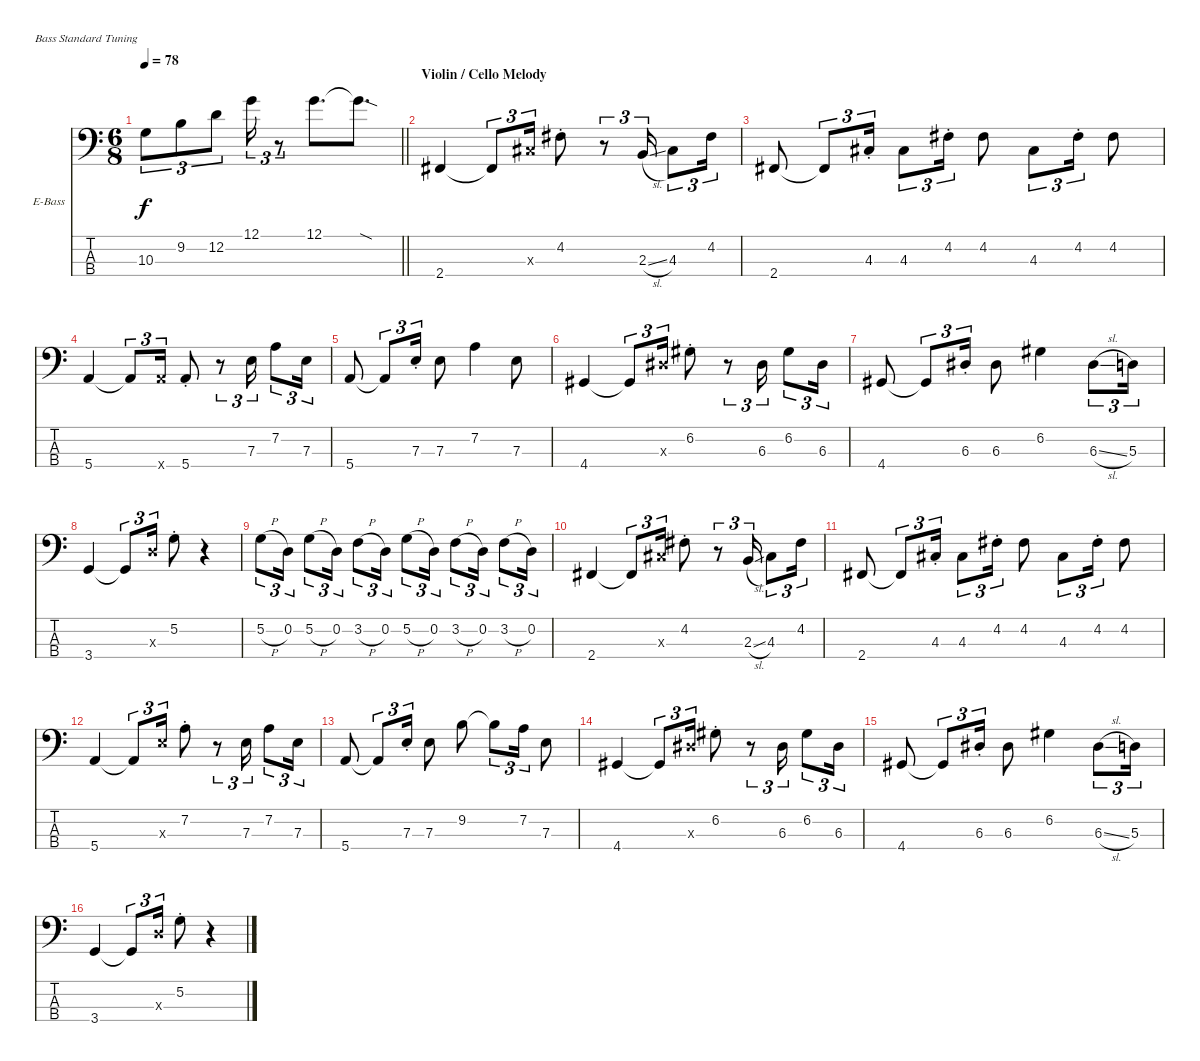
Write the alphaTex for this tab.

\bracketExtendMode nobrackets
\firstSystemTrackNameOrientation horizontal
\otherSystemsTrackNameOrientation horizontal
\track ("Martin Mendez" "E-Bass") {instrument electricbasspick}
\staff {score tabs}
\tuning (G2 D2 A1 E1)
\ts (6 8)
\tempo 78
\clef f4
\barLineRight lightlight
\ks c
10.3.8{tu (3 2) dy f} 9.2.8{tu (3 2)} 12.2.8{tu (3 2)} 12.1.16{tu (3 2)} r.8{tu (3 2)} 12.1.8{d} 12.1{sod t}.8{d} |
\section ("" "Violin / Cello Melody")
2.4.4 2.4{t}.8{tu (3 2)} 4.3{x}.16{tu (3 2)} 4.2{st}.8 r.8{tu (3 2)} 2.3{sl}.16{tu (3 2)} 4.3.8{tu (3 2)} 4.2.16{tu (3 2)} |
2.4.8 2.4{t}.8{tu (3 2)} 4.3{st}.16{tu (3 2)} 4.3.8{tu (3 2)} 4.2{st}.16{tu (3 2)} 4.2.8 4.3.8{tu (3 2)} 4.2{st}.16{tu (3 2)} 4.2.8 |
5.4.4 5.4{t}.8{tu (3 2)} 5.4{x}.16{tu (3 2)} 5.4{st}.8 r.8{tu (3 2)} 7.3.16{tu (3 2)} 7.2.8{tu (3 2)} 7.3.16{tu (3 2)} |
5.4.8 5.4{t}.8{tu (3 2)} 7.3{st}.16{tu (3 2)} 7.3.8 7.2.4 7.3.8 |
4.4.4 4.4{t}.8{tu (3 2)} 6.3{x}.16{tu (3 2)} 6.2{st}.8 r.8{tu (3 2)} 6.3.16{tu (3 2)} 6.2.8{tu (3 2)} 6.3.16{tu (3 2)} |
4.4.8 4.4{t}.8{tu (3 2)} 6.3{st}.16{tu (3 2)} 6.3.8 6.2.4 6.3{sl}.8{tu (3 2)} 5.3.16{tu (3 2)} |
3.4.4 3.4{t}.8{tu (3 2)} 5.3{x}.16{tu (3 2)} 5.2{st}.8 r.4 |
5.2{h}.8{tu (3 2)} 0.2.16{tu (3 2)} 5.2{h}.8{tu (3 2)} 0.2.16{tu (3 2)} 3.2{h}.8{tu (3 2)} 0.2.16{tu (3 2)} 5.2{h}.8{tu (3 2)} 0.2.16{tu (3 2)} 3.2{h}.8{tu (3 2)} 0.2.16{tu (3 2)} 3.2{h}.8{tu (3 2)} 0.2.16{tu (3 2)} |
2.4.4 2.4{t}.8{tu (3 2)} 4.3{x}.16{tu (3 2)} 4.2{st}.8 r.8{tu (3 2)} 2.3{sl}.16{tu (3 2)} 4.3.8{tu (3 2)} 4.2.16{tu (3 2)} |
2.4.8 2.4{t}.8{tu (3 2)} 4.3{st}.16{tu (3 2)} 4.3.8{tu (3 2)} 4.2{st}.16{tu (3 2)} 4.2.8 4.3.8{tu (3 2)} 4.2{st}.16{tu (3 2)} 4.2.8 |
5.4.4 5.4{t}.8{tu (3 2)} 7.3{x}.16{tu (3 2)} 7.2{st}.8 r.8{tu (3 2)} 7.3.16{tu (3 2)} 7.2.8{tu (3 2)} 7.3.16{tu (3 2)} |
5.4.8 5.4{t}.8{tu (3 2)} 7.3{st}.16{tu (3 2)} 7.3.8 9.2.8 9.2{t}.8{tu (3 2)} 7.2.16{tu (3 2)} 7.3.8 |
4.4.4 4.4{t}.8{tu (3 2)} 6.3{x}.16{tu (3 2)} 6.2{st}.8 r.8{tu (3 2)} 6.3.16{tu (3 2)} 6.2.8{tu (3 2)} 6.3.16{tu (3 2)} |
4.4.8 4.4{t}.8{tu (3 2)} 6.3{st}.16{tu (3 2)} 6.3.8 6.2.4 6.3{sl}.8{tu (3 2)} 5.3.16{tu (3 2)} |
3.4.4 3.4{t}.8{tu (3 2)} 5.3{x}.16{tu (3 2)} 5.2{st}.8 r.4
